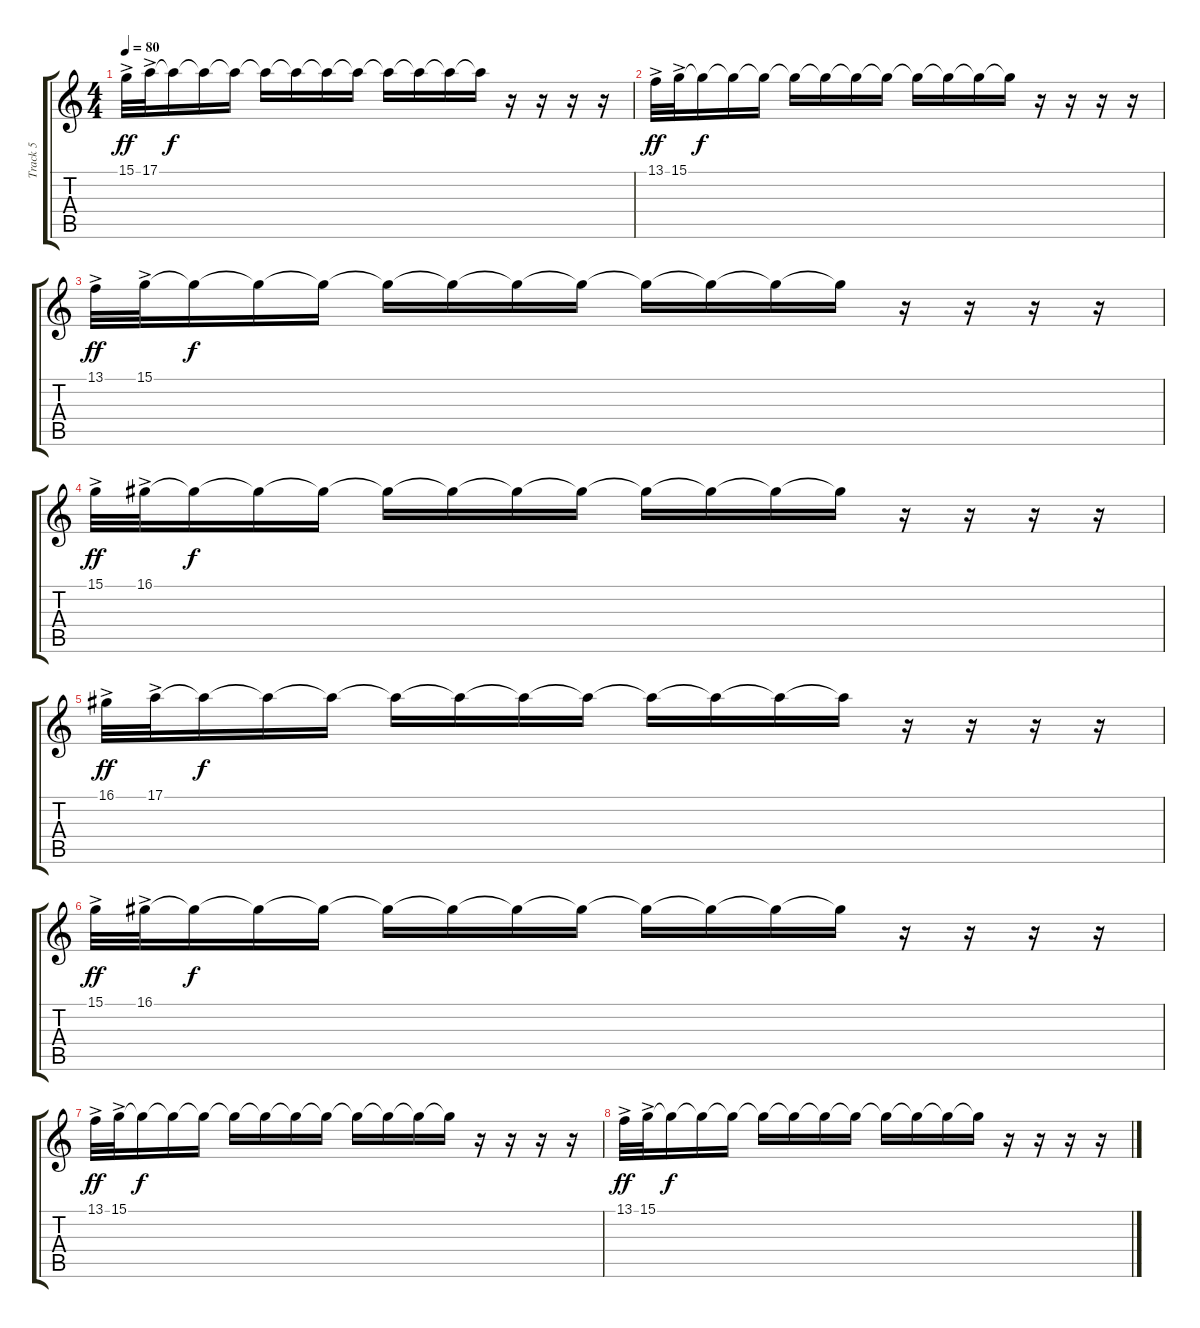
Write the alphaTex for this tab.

\track ("Track 5" "Track 5") {instrument vibraphone}
\staff {score tabs}
\tuning (E4 B3 G3 D3 A2 E2) {hide}
\ts (4 4)
\tempo 80
\clef g2
\ks c
15.1{ac}.32{dy ff} 17.1{ac}.32 17.1{t}.16{dy f} 17.1{t}.16 17.1{t}.16 17.1{t}.16 17.1{t}.16 17.1{t}.16 17.1{t}.16 17.1{t}.16 17.1{t}.16 17.1{t}.16 17.1{t}.16 r.16 r.16 r.16 r.16 |
13.1{ac}.32{dy ff} 15.1{ac}.32 15.1{t}.16{dy f} 15.1{t}.16 15.1{t}.16 15.1{t}.16 15.1{t}.16 15.1{t}.16 15.1{t}.16 15.1{t}.16 15.1{t}.16 15.1{t}.16 15.1{t}.16 r.16 r.16 r.16 r.16 |
13.1{ac}.32{dy ff} 15.1{ac}.32 15.1{t}.16{dy f} 15.1{t}.16 15.1{t}.16 15.1{t}.16 15.1{t}.16 15.1{t}.16 15.1{t}.16 15.1{t}.16 15.1{t}.16 15.1{t}.16 15.1{t}.16 r.16 r.16 r.16 r.16 |
15.1{ac}.32{dy ff} 16.1{ac}.32 16.1{t}.16{dy f} 16.1{t}.16 16.1{t}.16 16.1{t}.16 16.1{t}.16 16.1{t}.16 16.1{t}.16 16.1{t}.16 16.1{t}.16 16.1{t}.16 16.1{t}.16 r.16 r.16 r.16 r.16 |
16.1{ac}.32{dy ff} 17.1{ac}.32 17.1{t}.16{dy f} 17.1{t}.16 17.1{t}.16 17.1{t}.16 17.1{t}.16 17.1{t}.16 17.1{t}.16 17.1{t}.16 17.1{t}.16 17.1{t}.16 17.1{t}.16 r.16 r.16 r.16 r.16 |
15.1{ac}.32{dy ff} 16.1{ac}.32 16.1{t}.16{dy f} 16.1{t}.16 16.1{t}.16 16.1{t}.16 16.1{t}.16 16.1{t}.16 16.1{t}.16 16.1{t}.16 16.1{t}.16 16.1{t}.16 16.1{t}.16 r.16 r.16 r.16 r.16 |
13.1{ac}.32{dy ff} 15.1{ac}.32 15.1{t}.16{dy f} 15.1{t}.16 15.1{t}.16 15.1{t}.16 15.1{t}.16 15.1{t}.16 15.1{t}.16 15.1{t}.16 15.1{t}.16 15.1{t}.16 15.1{t}.16 r.16 r.16 r.16 r.16 |
13.1{ac}.32{dy ff} 15.1{ac}.32 15.1{t}.16{dy f} 15.1{t}.16 15.1{t}.16 15.1{t}.16 15.1{t}.16 15.1{t}.16 15.1{t}.16 15.1{t}.16 15.1{t}.16 15.1{t}.16 15.1{t}.16 r.16 r.16 r.16 r.16
